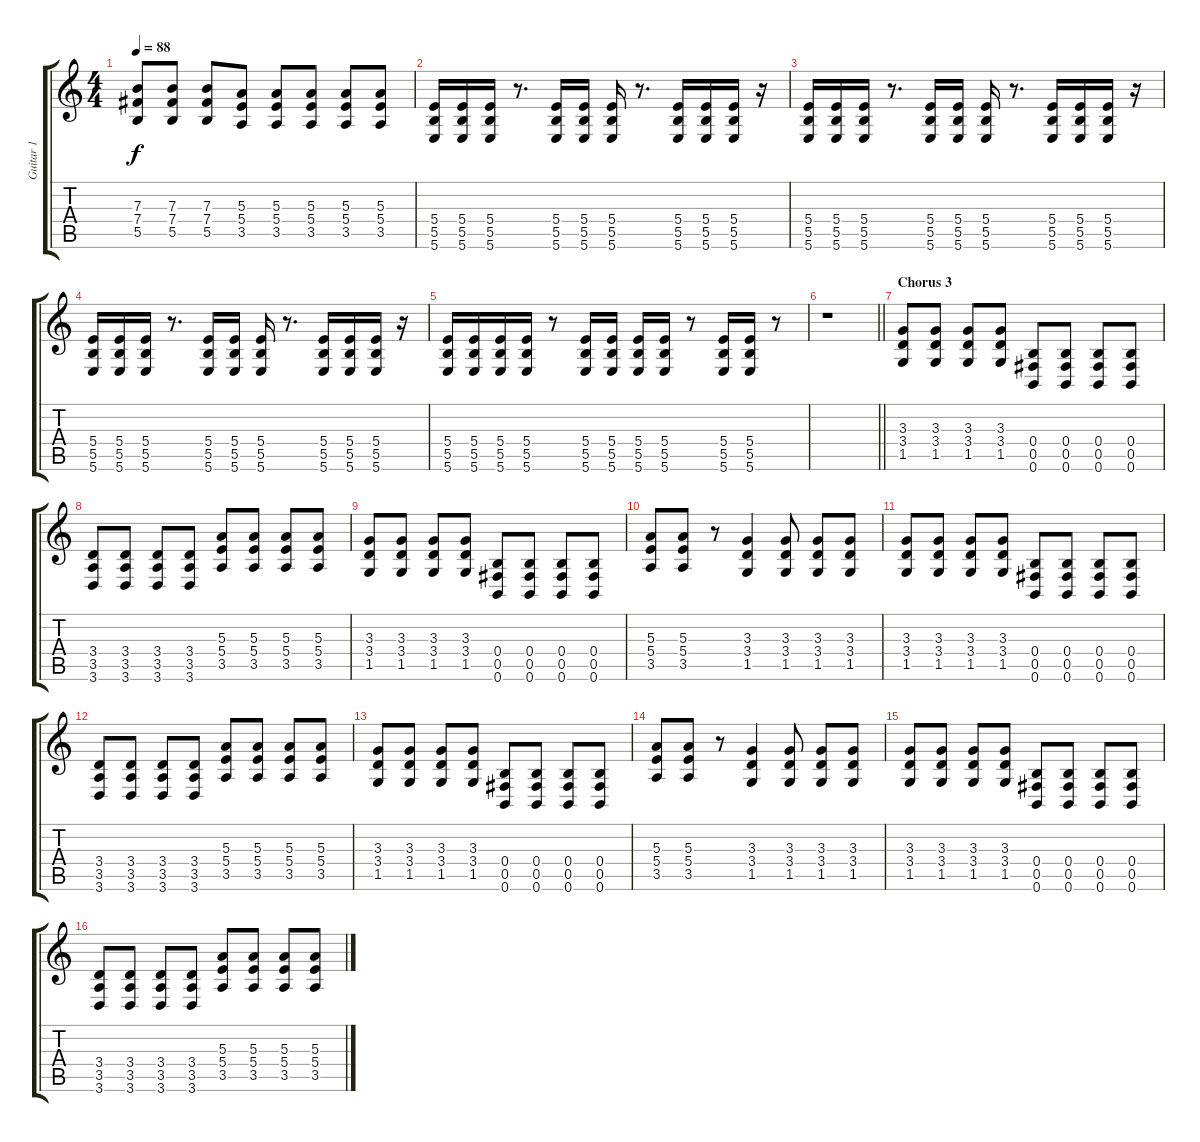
\track ("Guitar 1" "Guitar 1") {instrument distortionguitar}
\staff {score tabs}
\tuning (Db4 Ab3 E3 B2 Gb2 B1) {hide}
\ts (4 4)
\tempo 88
\clef g2
\ks c
(7.3 7.4 5.5).8{dy f} (7.3 7.4 5.5).8 (7.3 7.4 5.5).8 (5.3 5.4 3.5).8 (5.3 5.4 3.5).8 (5.3 5.4 3.5).8 (5.3 5.4 3.5).8 (5.3 5.4 3.5).8 |
(5.4 5.5 5.6).16 (5.4 5.5 5.6).16 (5.4 5.5 5.6).16 r.8{d} (5.4 5.5 5.6).16 (5.4 5.5 5.6).16 (5.4 5.5 5.6).16 r.8{d} (5.4 5.5 5.6).16 (5.4 5.5 5.6).16 (5.4 5.5 5.6).16 r.16 |
(5.4 5.5 5.6).16 (5.4 5.5 5.6).16 (5.4 5.5 5.6).16 r.8{d} (5.4 5.5 5.6).16 (5.4 5.5 5.6).16 (5.4 5.5 5.6).16 r.8{d} (5.4 5.5 5.6).16 (5.4 5.5 5.6).16 (5.4 5.5 5.6).16 r.16 |
(5.4 5.5 5.6).16 (5.4 5.5 5.6).16 (5.4 5.5 5.6).16 r.8{d} (5.4 5.5 5.6).16 (5.4 5.5 5.6).16 (5.4 5.5 5.6).16 r.8{d} (5.4 5.5 5.6).16 (5.4 5.5 5.6).16 (5.4 5.5 5.6).16 r.16 |
(5.4 5.5 5.6).16 (5.4 5.5 5.6).16 (5.4 5.5 5.6).16 (5.4 5.5 5.6).16 r.8 (5.4 5.5 5.6).16 (5.4 5.5 5.6).16 (5.4 5.5 5.6).16 (5.4 5.5 5.6).16 r.8 (5.4 5.5 5.6).16 (5.4 5.5 5.6).16 r.8 |
\barLineRight lightlight
r.1 |
\section ("" "Chorus 3")
(3.3 3.4 1.5).8 (3.3 3.4 1.5).8 (3.3 3.4 1.5).8 (3.3 3.4 1.5).8 (0.4 0.5 0.6).8 (0.4 0.5 0.6).8 (0.4 0.5 0.6).8 (0.4 0.5 0.6).8 |
(3.4 3.5 3.6).8 (3.4 3.5 3.6).8 (3.4 3.5 3.6).8 (3.4 3.5 3.6).8 (5.3 5.4 3.5).8 (5.3 5.4 3.5).8 (5.3 5.4 3.5).8 (5.3 5.4 3.5).8 |
(3.3 3.4 1.5).8 (3.3 3.4 1.5).8 (3.3 3.4 1.5).8 (3.3 3.4 1.5).8 (0.4 0.5 0.6).8 (0.4 0.5 0.6).8 (0.4 0.5 0.6).8 (0.4 0.5 0.6).8 |
(5.3 5.4 3.5).8 (5.3 5.4 3.5).8 r.8 (3.3 3.4 1.5).4 (3.3 3.4 1.5).8 (3.3 3.4 1.5).8 (3.3 3.4 1.5).8 |
(3.3 3.4 1.5).8 (3.3 3.4 1.5).8 (3.3 3.4 1.5).8 (3.3 3.4 1.5).8 (0.4 0.5 0.6).8 (0.4 0.5 0.6).8 (0.4 0.5 0.6).8 (0.4 0.5 0.6).8 |
(3.4 3.5 3.6).8 (3.4 3.5 3.6).8 (3.4 3.5 3.6).8 (3.4 3.5 3.6).8 (5.3 5.4 3.5).8 (5.3 5.4 3.5).8 (5.3 5.4 3.5).8 (5.3 5.4 3.5).8 |
(3.3 3.4 1.5).8 (3.3 3.4 1.5).8 (3.3 3.4 1.5).8 (3.3 3.4 1.5).8 (0.4 0.5 0.6).8 (0.4 0.5 0.6).8 (0.4 0.5 0.6).8 (0.4 0.5 0.6).8 |
(5.3 5.4 3.5).8 (5.3 5.4 3.5).8 r.8 (3.3 3.4 1.5).4 (3.3 3.4 1.5).8 (3.3 3.4 1.5).8 (3.3 3.4 1.5).8 |
(3.3 3.4 1.5).8 (3.3 3.4 1.5).8 (3.3 3.4 1.5).8 (3.3 3.4 1.5).8 (0.4 0.5 0.6).8 (0.4 0.5 0.6).8 (0.4 0.5 0.6).8 (0.4 0.5 0.6).8 |
(3.4 3.5 3.6).8 (3.4 3.5 3.6).8 (3.4 3.5 3.6).8 (3.4 3.5 3.6).8 (5.3 5.4 3.5).8 (5.3 5.4 3.5).8 (5.3 5.4 3.5).8 (5.3 5.4 3.5).8
